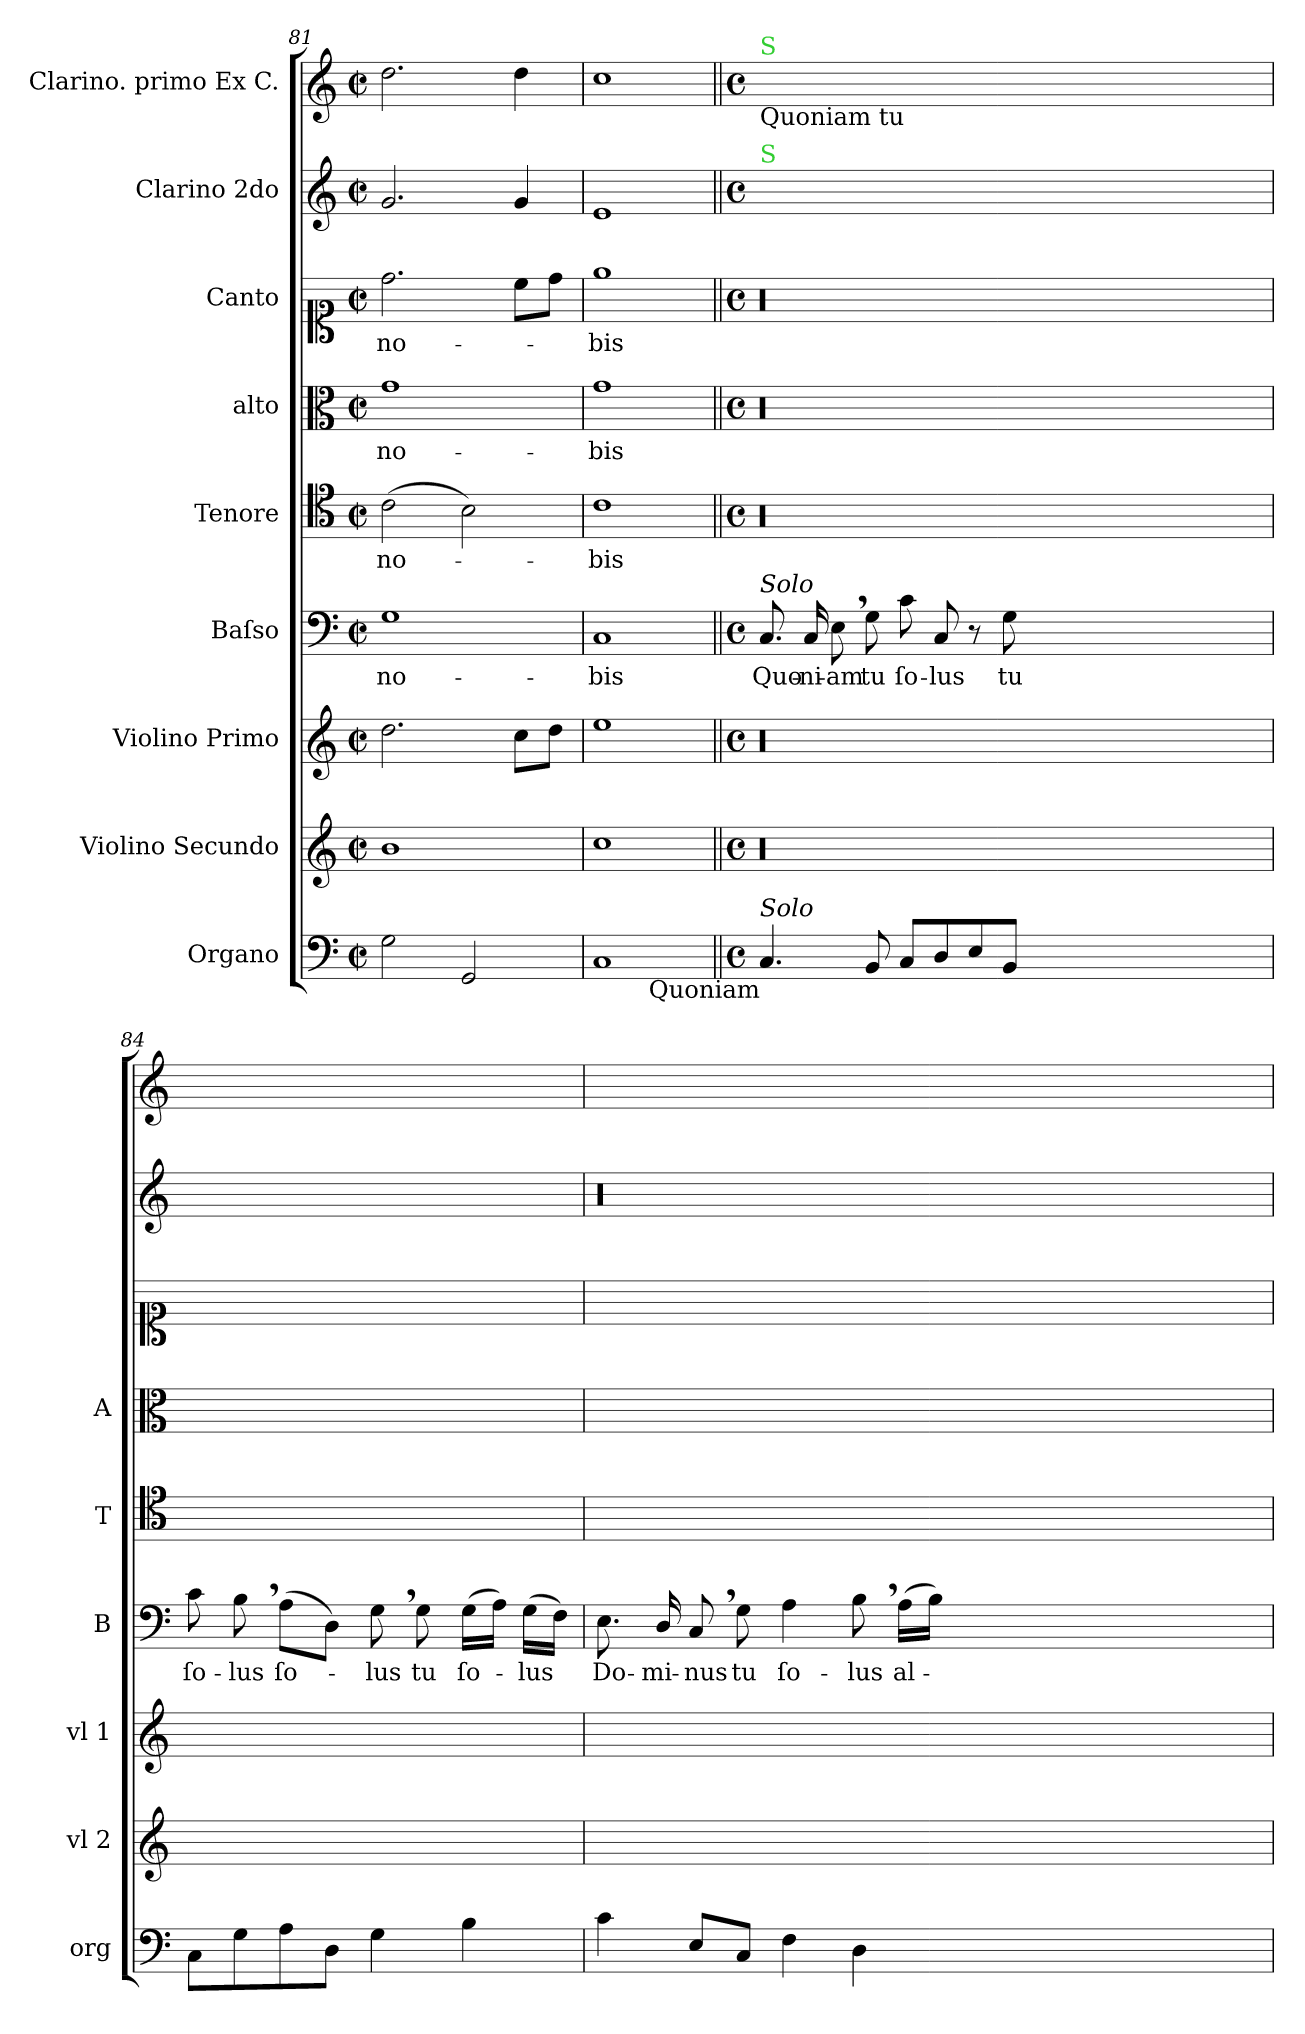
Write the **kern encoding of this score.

**kern	**kern	**kern	**kern	**text	**kern	**text	**kern	**text	**kern	**text	**kern	**kern
*part9	*part8	*part7	*part6	*part6	*part5	*part5	*part4	*part4	*part3	*part3	*part2	*part1
*staff9	*staff8	*staff7	*staff6	*staff6	*staff5	*staff5	*staff4	*staff4	*staff3	*staff3	*staff2	*staff1
*I"Organo	*I"Violino Secundo	*I"Violino Primo	*I"Baſso	*	*I"Tenore	*	*I"alto	*	*I"Canto	*	*I"Clarino 2do	*I"Clarino. primo Ex C.
*I'org	*I'vl 2	*I'vl 1	*I'B	*	*I'T	*	*I'A	*	*	*	*	*
*clefF4	*clefG2	*clefG2	*clefF4	*	*clefC4	*	*clefC3	*	*clefC1	*	*clefG2	*clefG2
*k[]	*k[]	*k[]	*k[]	*	*k[]	*	*k[]	*	*k[]	*	*k[]	*k[]
*M2/2	*M2/2	*M2/2	*M2/2	*	*M2/2	*	*M2/2	*	*M2/2	*	*M2/2	*M2/2
*met(c|)	*met(c|)	*met(c|)	*met(c|)	*	*met(c|)	*	*met(c|)	*	*met(c|)	*	*met(c|)	*met(c|)
=81	=81	=81	=81	=81	=81	=81	=81	=81	=81	=81	=81	=81
2G\	1b\	2.dd\	1G\	no-	(2c\	no-	1g\	no-	2.dd\	no-	2.g/	2.dd\
2GG/	.	.	.	.	2B\)	.	.	.	.	.	.	.
.	.	8cc\L	.	.	.	.	.	.	8cc\L	.	4g/	4dd\
.	.	8dd\J	.	.	.	.	.	.	8dd\J	.	.	.
=82	=82	=82	=82	=82	=82	=82	=82	=82	=82	=82	=82	=82
1C/	1cc\	1ee\	1C/	-bis	1c\	-bis	1g\	-bis	1ee\	-bis	1e/	1cc\
=83||	=83||	=83||	=83||	=83||	=83||	=83||	=83||	=83||	=83||	=83||	=83||	=83||
*M4/4	*M4/4	*M4/4	*M4/4	*	*M4/4	*	*M4/4	*	*M4/4	*	*M4/4	*M4/4
*met(c)	*met(c)	*met(c)	*met(c)	*	*met(c)	*	*met(c)	*	*met(c)	*	*met(c)	*met(c)
!	!	!	!	!	!	!	!	!	!	!	!	!LO:TX:a:color=limegreen:t=S
!	!	!	!	!	!	!	!	!	!	!	!	!LO:TX:b:t=Quoniam tu
!	!	!	!	!	!	!	!	!	!	!	!LO:TX:a:color=limegreen:t=S	!
!	!	!	!LO:TX:a:i:t=Solo	!	!	!	!	!	!	!	!	!
!LO:TX:b:rj:t=Quoniam	!	!	!	!	!	!	!	!	!	!	!	!
!LO:TX:a:i:t=Solo	!	!	!	!	!	!	!	!	!	!	!	!
4.C/	00r	00r	8.C/	Quo-	00r	.	00r	.	00r	.	1ryy	1ryy
.	.	.	16C/	-ni-	.	.	.	.	.	.	.	.
.	.	.	8E,\	-am	.	.	.	.	.	.	.	.
8BB/	.	.	8G\	tu	.	.	.	.	.	.	.	.
8C/L	.	.	8c\	ſo-	.	.	.	.	.	.	.	.
8D/	.	.	8C/	-lus	.	.	.	.	.	.	.	.
8E/	.	.	8r	.	.	.	.	.	.	.	.	.
8BB/J	.	.	8G\	tu	.	.	.	.	.	.	.	.
0.ryy	.	.	0.ryy	.	.	.	.	.	.	.	0.ryy	0.ryy
=84	=84	=84	=84	=84	=84	=84	=84	=84	=84	=84	=84	=84
8C\L	1ryy	1ryy	8c\	ſo-	1ryy	.	1ryy	.	1ryy	.	1ryy	1ryy
8G\	.	.	8B,\	-lus	.	.	.	.	.	.	.	.
8A\	.	.	(8A\L	ſo-	.	.	.	.	.	.	.	.
8D\J	.	.	8D\J)	.	.	.	.	.	.	.	.	.
4G\	.	.	8G,\	-lus	.	.	.	.	.	.	.	.
.	.	.	8G\	tu	.	.	.	.	.	.	.	.
4B\	.	.	(16G\LL	ſo-	.	.	.	.	.	.	.	.
.	.	.	16A\JJ)	.	.	.	.	.	.	.	.	.
.	.	.	(16G\LL	-lus	.	.	.	.	.	.	.	.
.	.	.	16F\JJ)	.	.	.	.	.	.	.	.	.
=85	=85	=85	=85	=85	=85	=85	=85	=85	=85	=85	=85	=85
4c\	00ryy	00ryy	8.E\	-Do-	00ryy	.	00ryy	.	00ryy	.	00r	1ryy
.	.	.	16D/	-mi-	.	.	.	.	.	.	.	.
8E/L	.	.	8C,/	-nus	.	.	.	.	.	.	.	.
8C/J	.	.	8G\	tu	.	.	.	.	.	.	.	.
4F\	.	.	4A\	ſo-	.	.	.	.	.	.	.	.
4D\	.	.	8B,\	-lus	.	.	.	.	.	.	.	.
.	.	.	(16A\LL	al-	.	.	.	.	.	.	.	.
.	.	.	16B\JJ)	.	.	.	.	.	.	.	.	.
0.ryy	.	.	0.ryy	.	.	.	.	.	.	.	.	0.ryy
=	=	=	=	=	=	=	=	=	=	=	=	=
*-	*-	*-	*-	*-	*-	*-	*-	*-	*-	*-	*-	*-
